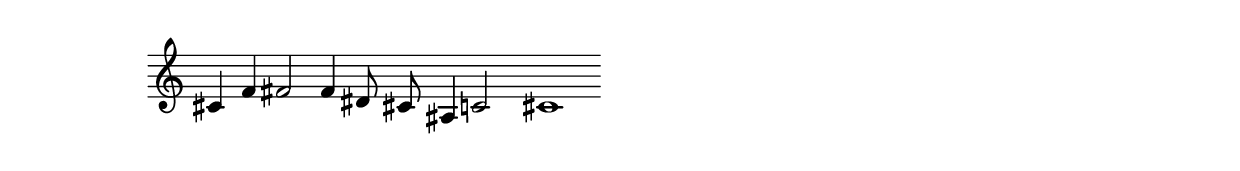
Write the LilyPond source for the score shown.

\version "2.18.2"
\language "english"

notes = {cs'4 f'4 fs'2 f'4 ds'8 cs'8 as4 c'2 cs'1 }

multiStaffA = \new Staff <<
  \override Staff.NoteHead.style = #'baroque
  \key c \major   
  \notes
>>

\score {
  <<    
    \multiStaffA
  >>
  \layout { 
  \context {
      \Staff
      whichBar = #""
      \remove "Time_signature_engraver"
    } 
  }  
}
